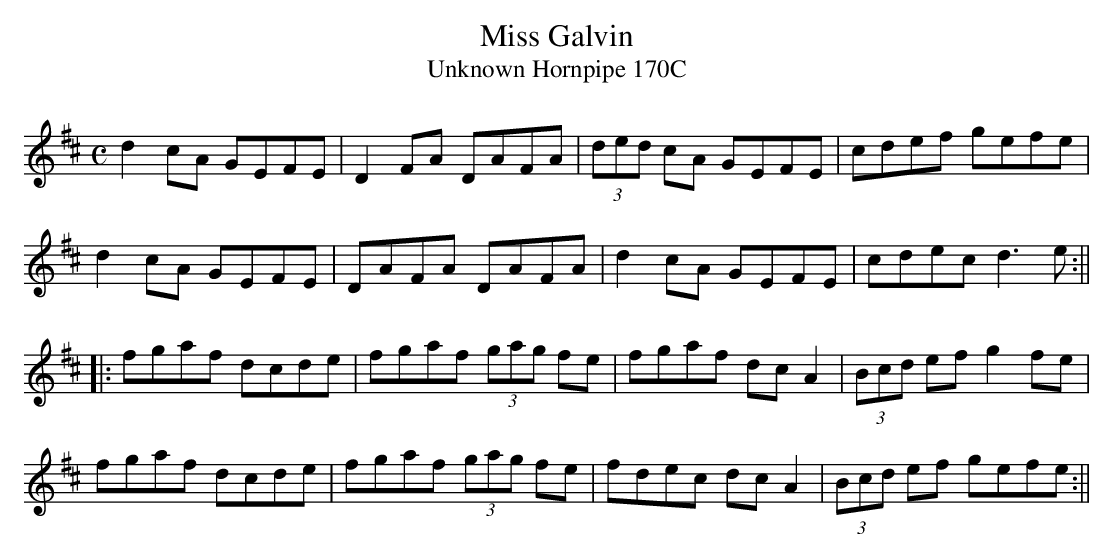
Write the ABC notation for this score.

X:1
T:Miss Galvin
T:Unknown Hornpipe 170C
M:C
L:1/8
K:D
d2cA GEFE|D2FA DAFA|(3ded cA GEFE|cdef gefe|!
d2cA GEFE|DAFA DAFA|d2cA GEFE|cdec d3e:||!
||:fgaf dcde|fgaf (3gag fe|fgaf dcA2|(3Bcd ef g2fe|!
fgaf dcde|fgaf (3gag fe|fdec dcA2|(3Bcd ef gefe:||
